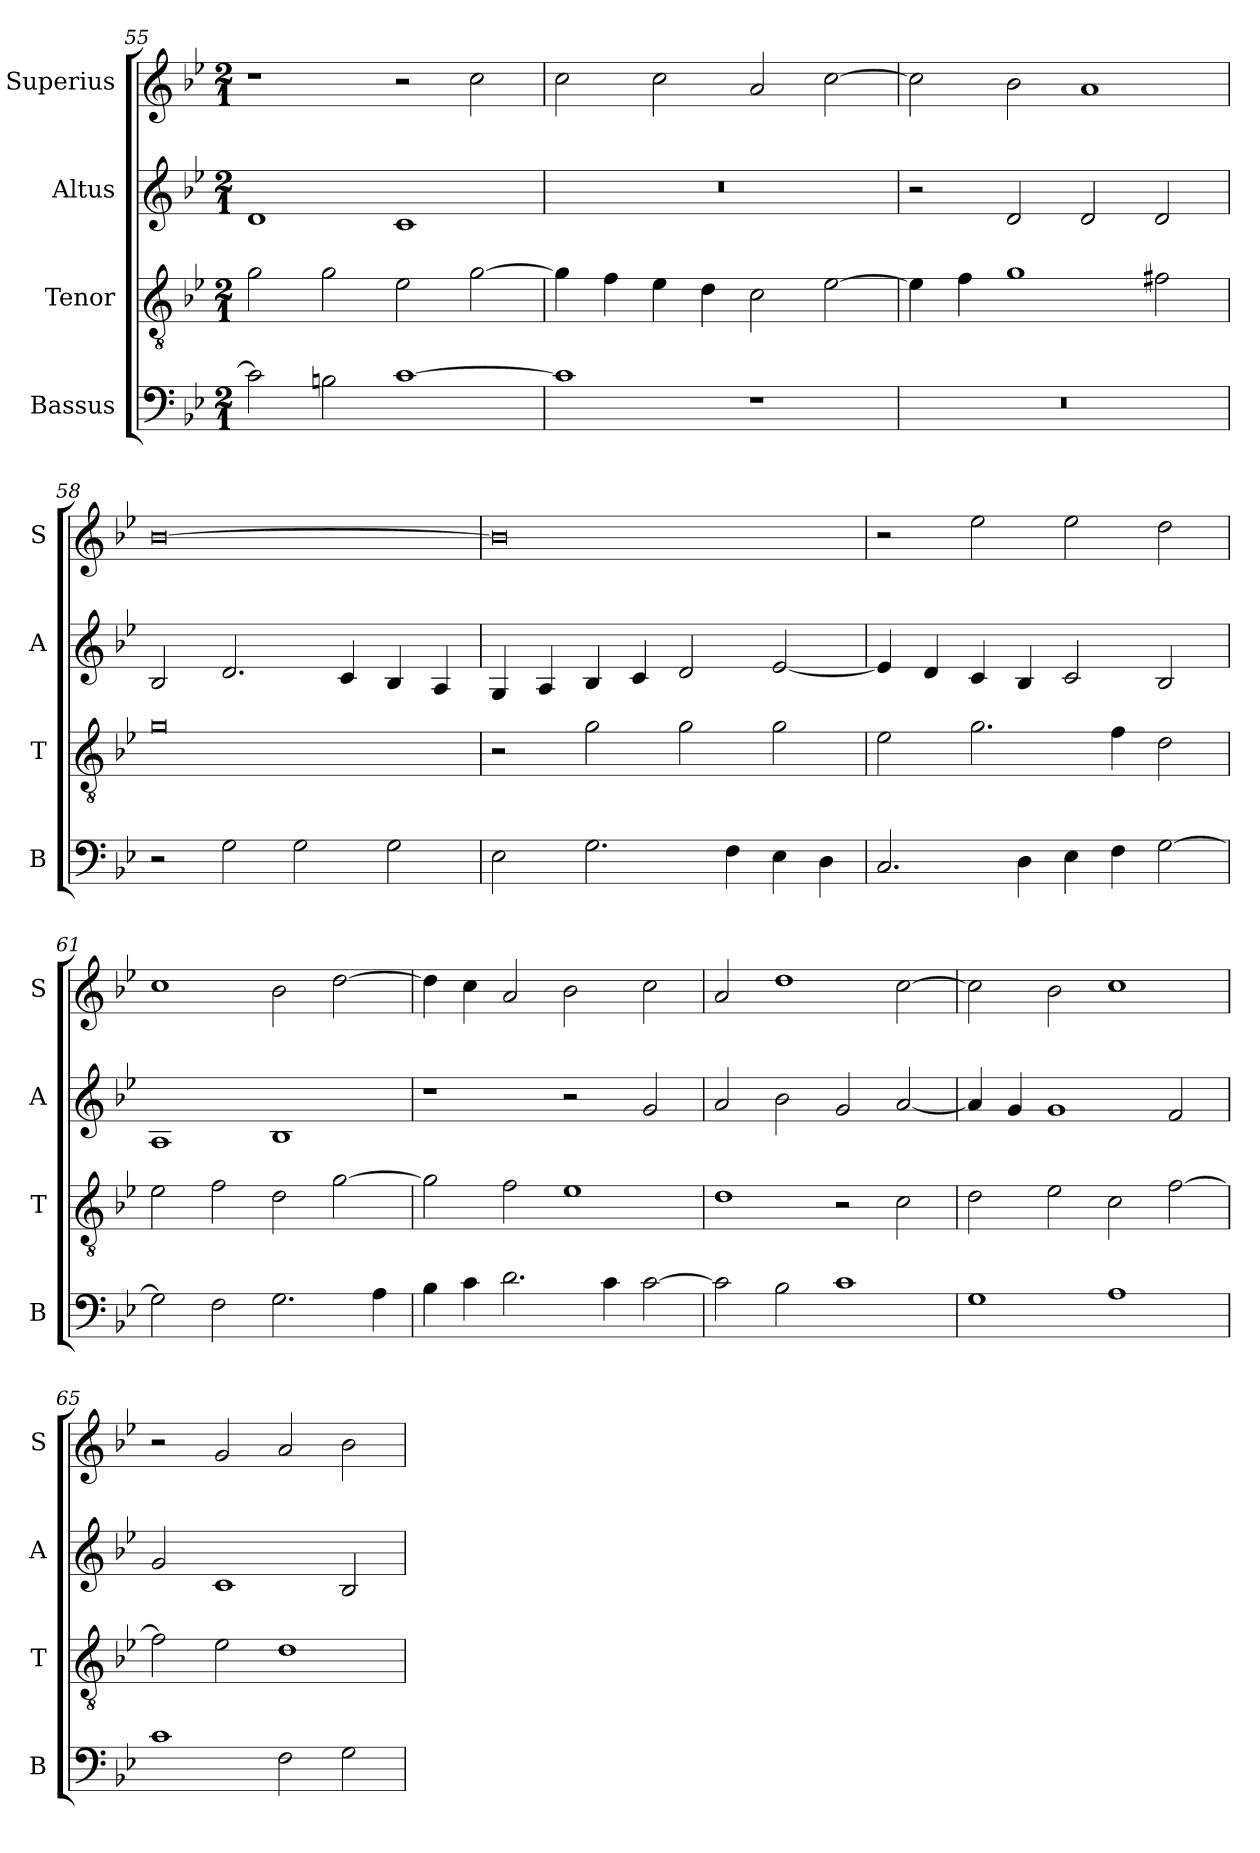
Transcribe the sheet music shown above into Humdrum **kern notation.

**kern	**kern	**kern	**kern
*part4	*part3	*part2	*part1
*staff4	*staff3	*staff2	*staff1
*I"Bassus	*I"Tenor	*I"Altus	*I"Superius
*I'B	*I'T	*I'A	*I'S
*clefF4	*clefGv2	*clefG2	*clefG2
*k[b-e-]	*k[b-e-]	*k[b-e-]	*k[b-e-]
*B-:	*B-:	*B-:	*B-:
*M2/1	*M2/1	*M2/1	*M2/1
=55	=55	=55	=55
2c]	2g	1d	1r
2Bn	2g	.	.
[1c	2e-	1c	2r
.	[2g	.	2cc
=56	=56	=56	=56
1c]	4g]	0r	2cc
.	4f	.	.
.	4e-	.	2cc
.	4d	.	.
1r	2c	.	2a
.	[2e-	.	[2cc
=57	=57	=57	=57
0r	4e-]	2r	2cc]
.	4f	.	.
.	1g	2d	2b-
.	.	2d	1a
.	2f#X	2d	.
=58	=58	=58	=58
2r	0g	2B-	[0b-
2G	.	2.d	.
2G	.	.	.
.	.	4c	.
2G	.	4B-	.
.	.	4A	.
=59	=59	=59	=59
2E-	2r	4G	0b-]
.	.	4A	.
2.G	2g	4B-	.
.	.	4c	.
.	2g	2d	.
4F	.	.	.
4E-	2g	[2e-	.
4D	.	.	.
=60	=60	=60	=60
2.C	2e-	4e-]	2r
.	.	4d	.
.	2.g	4c	2ee-
4D	.	4B-	.
4E-	.	2c	2ee-
4F	4f	.	.
[2G	2d	2B-	2dd
=61	=61	=61	=61
2G]	2e-	1A	1cc
2F	2f	.	.
2.G	2d	1B-	2b-
.	[2g	.	[2dd
4A	.	.	.
=62	=62	=62	=62
4B-	2g]	1r	4dd]
4c	.	.	4cc
2.d	2f	.	2a
.	1e-	2r	2b-
4c	.	.	.
[2c	.	2g	2cc
=63	=63	=63	=63
2c]	1d	2a	2a
2B-	.	2b-	1dd
1c	2r	2g	.
.	2c	[2a	[2cc
=64	=64	=64	=64
1G	2d	4a]	2cc]
.	.	4g	.
.	2e-	1g	2b-
1A	2c	.	1cc
.	[2f	2f	.
=65	=65	=65	=65
1c	2f]	2g	2r
.	2e-	1c	2g
2F	1d	.	2a
2G	.	2B-	2b-
=	=	=	=
*-	*-	*-	*-
